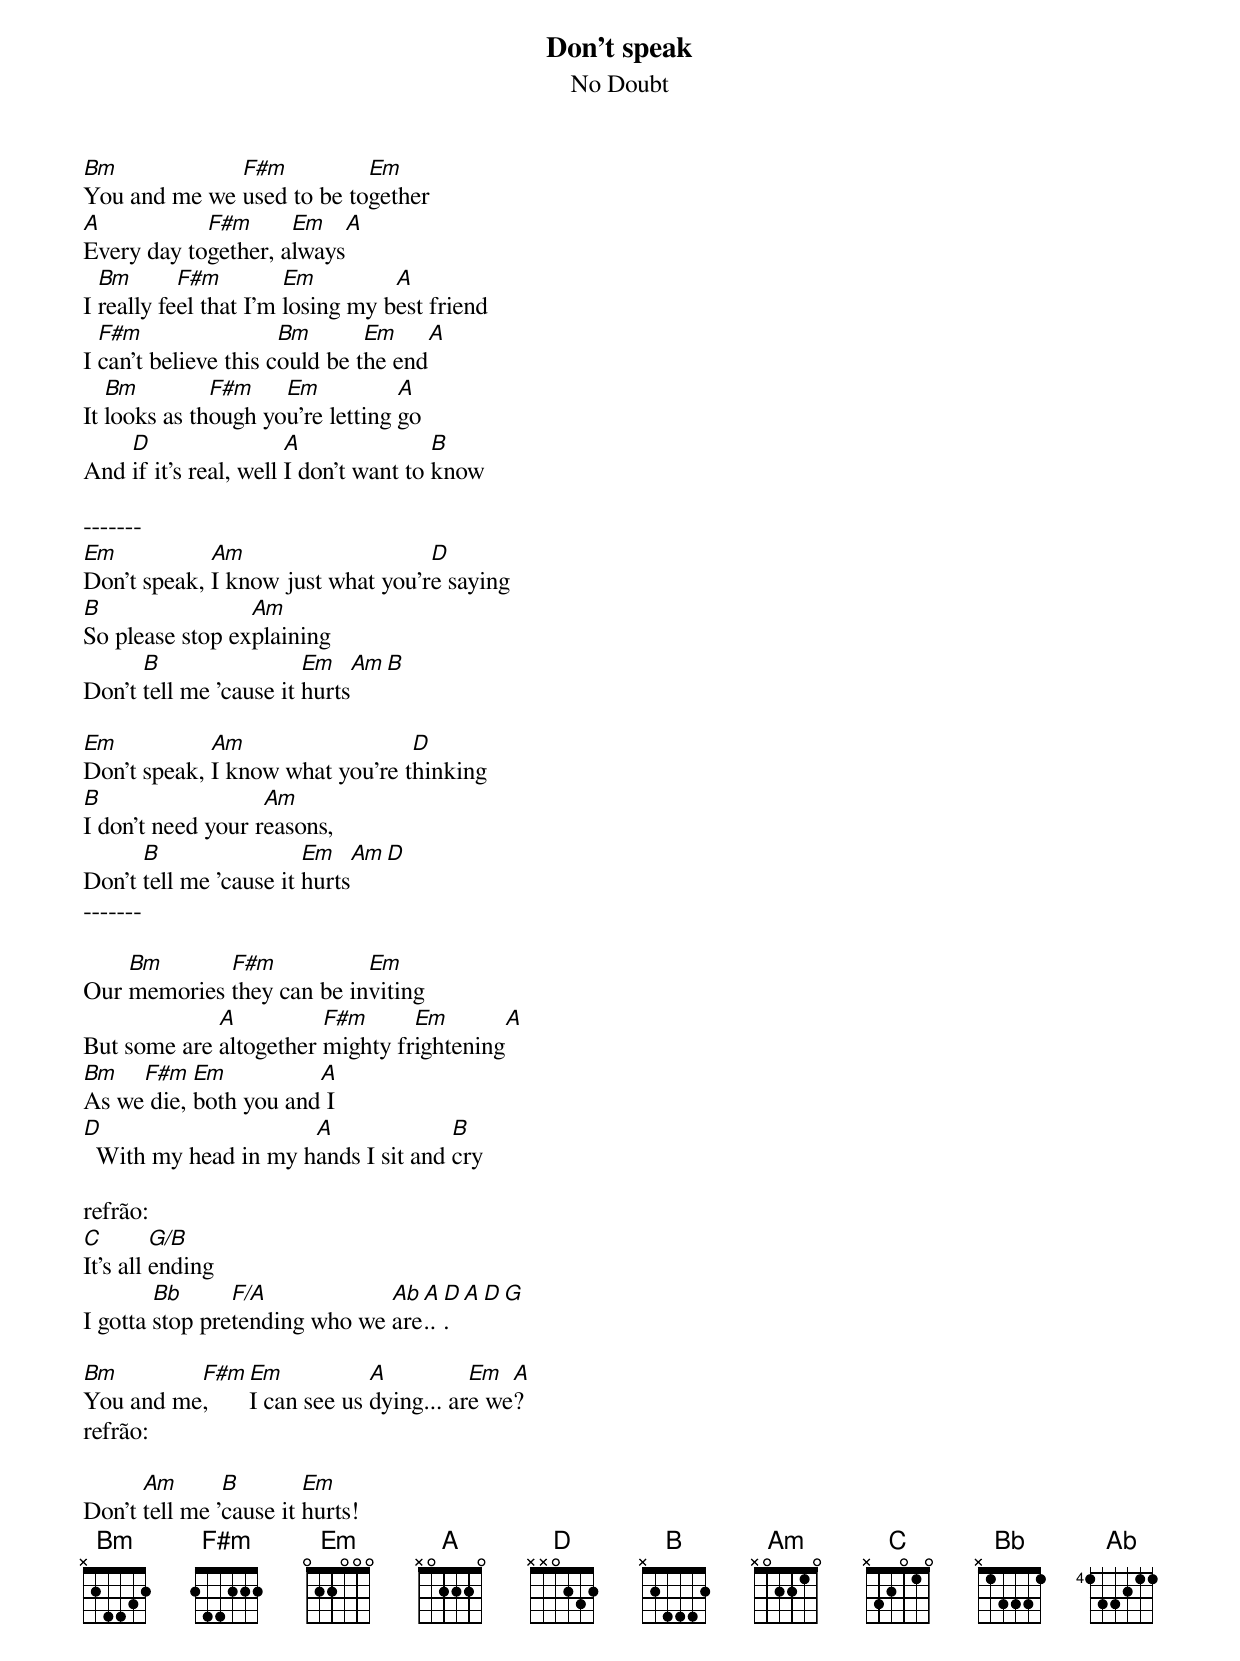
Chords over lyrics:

Don't speak
No Doubt

Bm            F#m          Em
You and me we used to be together
A           F#m      Em    A
Every day together, always
  Bm       F#m         Em         A
I really feel that I'm losing my best friend
  F#m                 Bm       Em     A
I can't believe this could be the end
   Bm         F#m    Em           A
It looks as though you're letting go
    D                  A               B
And if it's real, well I don't want to know

-------
Em           Am                    D
Don't speak, I know just what you're saying
B                Am
So please stop explaining
      B                 Em      Am  B
Don't tell me 'cause it hurts

Em           Am                  D
Don't speak, I know what you're thinking
B                  Am
I don't need your reasons,
      B                 Em      Am  D
Don't tell me 'cause it hurts
-------

    Bm       F#m           Em
Our memories they can be inviting
             A          F#m      Em        A
But some are altogether mighty frightening
Bm   F#m   Em          A
As we die, both you and I
D                     A              B
  With my head in my hands I sit and cry

refrão:
C        G/B
It's all ending
        Bb      F/A            Ab A D    A D G
I gotta stop pretending who we are...

Bm        F#m  Em           A          Em  A
You and me,    I can see us dying... are we?
refrão:

      Am       B        Em
Don't tell me 'cause it hurts!
